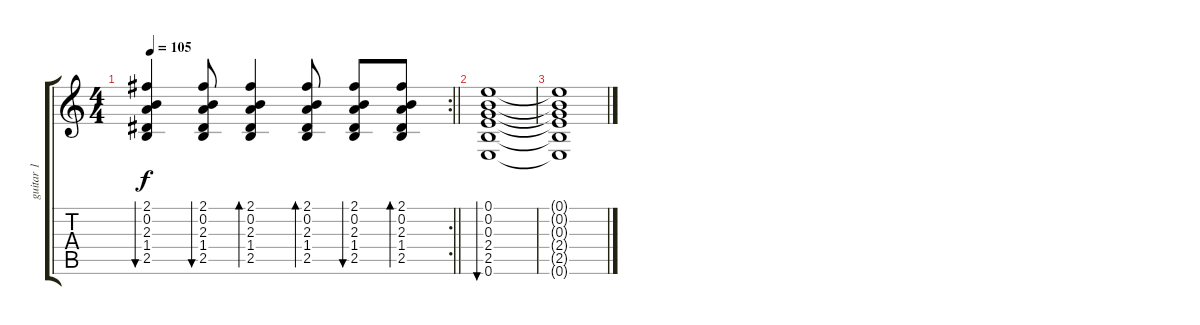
\track ("guitar 1" "guitar 1") {instrument acousticguitarsteel}
\staff {score tabs}
\tuning (E4 B3 G3 D3 A2 E2) {hide}
\rc 2
\ts (4 4)
\tempo 105
\clef g2
\barLineRight lightlight
\ks c
(2.1 0.2 2.3 1.4 2.5).4{bu 60 dy f} (2.1 0.2 2.3 1.4 2.5).8{bu 60} (2.1 0.2 2.3 1.4 2.5).4{bd 60} (2.1 0.2 2.3 1.4 2.5).8{bd 60} (2.1 0.2 2.3 1.4 2.5).8{bu 60} (2.1 0.2 2.3 1.4 2.5).8{bd 60} |
(0.1 0.2 0.3 2.4 2.5 0.6).1{bu 240} |
(0.1{t} 0.2{t} 0.3{t} 2.4{t} 2.5{t} 0.6{t}).1
